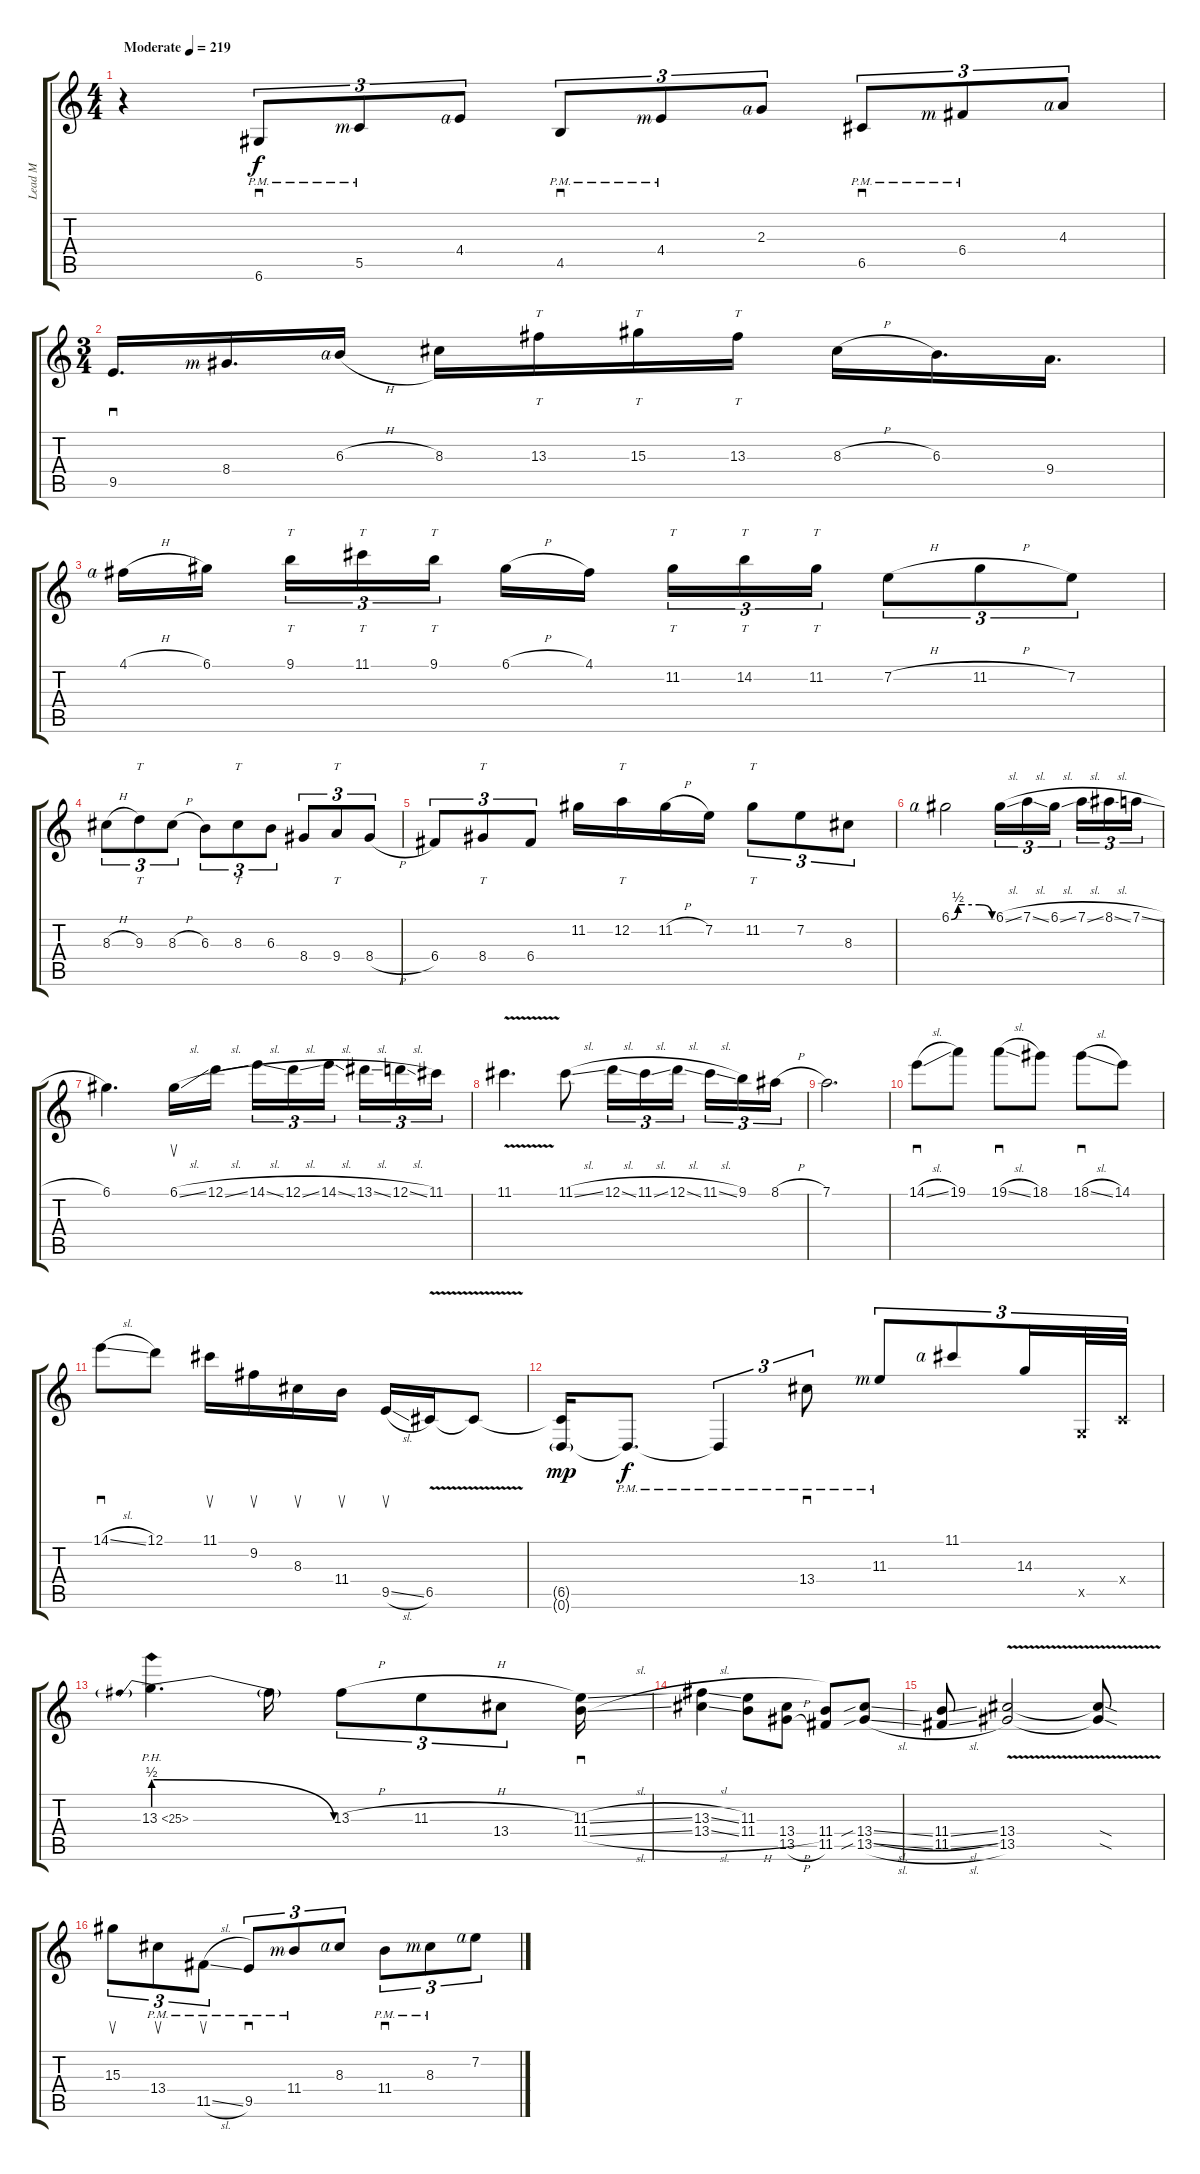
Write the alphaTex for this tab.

\track ("Lead M" "Lead M") {instrument overdrivenguitar}
\staff {score tabs}
\tuning (D4 A3 F3 C3 G2 D2) {hide}
\ts (4 4)
\tempo (219 "Moderate")
\clef g2
\ks c
r.4{dy f instrument overdrivenguitar} 6.6{pm}.8{sd tu (3 2)} 5.5{pm rf 3}.8{tu (3 2)} 4.4{rf 4}.8{tu (3 2)} 4.5{pm}.8{sd tu (3 2)} 4.4{pm rf 3}.8{tu (3 2)} 2.3{rf 4}.8{tu (3 2)} 6.5{pm}.8{sd tu (3 2)} 6.4{pm rf 3}.8{tu (3 2)} 4.3{rf 4}.8{tu (3 2)} |
\ts (3 4)
9.5.16{d sd} 8.4{rf 3}.16{d} 6.3{h rf 4}.16 8.3.16 13.3.16{tt} 15.3.16{tt} 13.3.16{tt} 8.3{h}.16 6.3.16{d} 9.4.16{d} |
4.1{h rf 4}.16 6.1.16{beam splitsecondary} 9.1.16{tt tu (3 2)} 11.1.16{tt tu (3 2)} 9.1.16{tt tu (3 2)} 6.1{h}.16 4.1.16{beam splitsecondary} 11.2.16{tt tu (3 2)} 14.2.16{tt tu (3 2)} 11.2.16{tt tu (3 2)} 7.2{h}.8{tu (3 2)} 11.2{h}.8{tu (3 2)} 7.2.8{tu (3 2)} |
8.3{h}.8{tu (3 2)} 9.3.8{tt tu (3 2)} 8.3{h}.8{tu (3 2)} 6.3.8{tu (3 2)} 8.3.8{tt tu (3 2)} 6.3.8{tu (3 2)} 8.4.8{tu (3 2)} 9.4.8{tt tu (3 2)} 8.4{h}.8{tu (3 2)} |
6.4.8{tu (3 2)} 8.4.8{tt tu (3 2)} 6.4.8{tu (3 2)} 11.2.16 12.2.16{tt} 11.2{h}.16 7.2.16 11.2.8{tt tu (3 2)} 7.2.8{tu (3 2)} 8.3.8{tu (3 2)} |
6.1{be (custom 0 0 10 2 20 2 41 2 60 0) rf 4}.2 6.1{sl}.16{tu (3 2)} 7.1{sl}.16{tu (3 2)} 6.1{sl}.16{tu (3 2) beam splitsecondary} 7.1{sl}.16{tu (3 2)} 8.1{sl}.16{tu (3 2)} 7.1{sl}.16{tu (3 2)} |
6.1.4{d} 6.1{sl}.16{su} 12.1{sl}.16 14.1{sl}.16{tu (3 2)} 12.1{sl}.16{tu (3 2)} 14.1{sl}.16{tu (3 2) beam splitsecondary} 13.1{sl}.16{tu (3 2)} 12.1{sl}.16{tu (3 2)} 11.1.16{tu (3 2)} |
11.1{v}.4{d} 11.1{sl}.8 12.1{sl}.16{tu (3 2)} 11.1{sl}.16{tu (3 2)} 12.1{sl}.16{tu (3 2) beam splitsecondary} 11.1{sl}.16{tu (3 2)} 9.1.16{tu (3 2)} 8.1{h}.16{tu (3 2)} |
7.1.2{d} |
14.1{sl}.8{sd} 19.1.8 19.1{sl}.8{sd} 18.1.8 18.1{sl}.8{sd} 14.1.8 |
14.1{sl}.8{sd} 12.1.8 11.1.16{su} 9.2.16{su} 8.3.16{su} 11.4.16{su} 9.5{sl}.16{su} 6.5{v}.16 6.5{t}.8 |
(6.5{t} 0.6{g}).16{dy mp} 0.6{pm t}.8{d dy f} 0.6{pm t}.4{tu (3 2)} 13.4{pm}.8{sd tu (3 2)} 11.3{pm rf 3}.8{tu (3 2)} 11.1{rf 4}.8{tu (3 2)} 14.3.16{tu (3 2)} 0.5{x}.32{tu (3 2)} 0.4{x}.32{tu (3 2)} |
13.3{be (prebendrelease 0 2 60 0) ph 12}.4{d} 13.3{t}.16 13.3{h}.8{tu (3 2)} 11.3{h}.8{tu (3 2)} 13.4.8{tu (3 2)} (11.3{sl} 11.4{sl}).16{sd} |
(13.3{sl} 13.4{sl}).4 (11.3 11.4{h}).8 (13.4{h} 13.5{h}).8 (11.4 11.5).8 (13.4{sib sl} 13.5{sib sl}).8 |
(11.4{sl} 11.5{sl}).8 (13.4 13.5{v}).2 (13.4{sod t} 13.5{sod t}).8 |
15.3.8{su tu (3 2)} 13.4{pm}.8{su tu (3 2)} 11.5{sl pm}.8{su tu (3 2)} 9.5{pm}.8{sd tu (3 2)} 11.4{pm rf 3}.8{tu (3 2)} 8.3{rf 4}.8{tu (3 2)} 11.4{pm}.8{sd tu (3 2)} 8.3{pm rf 3}.8{tu (3 2)} 7.2{rf 4}.8{tu (3 2)}
